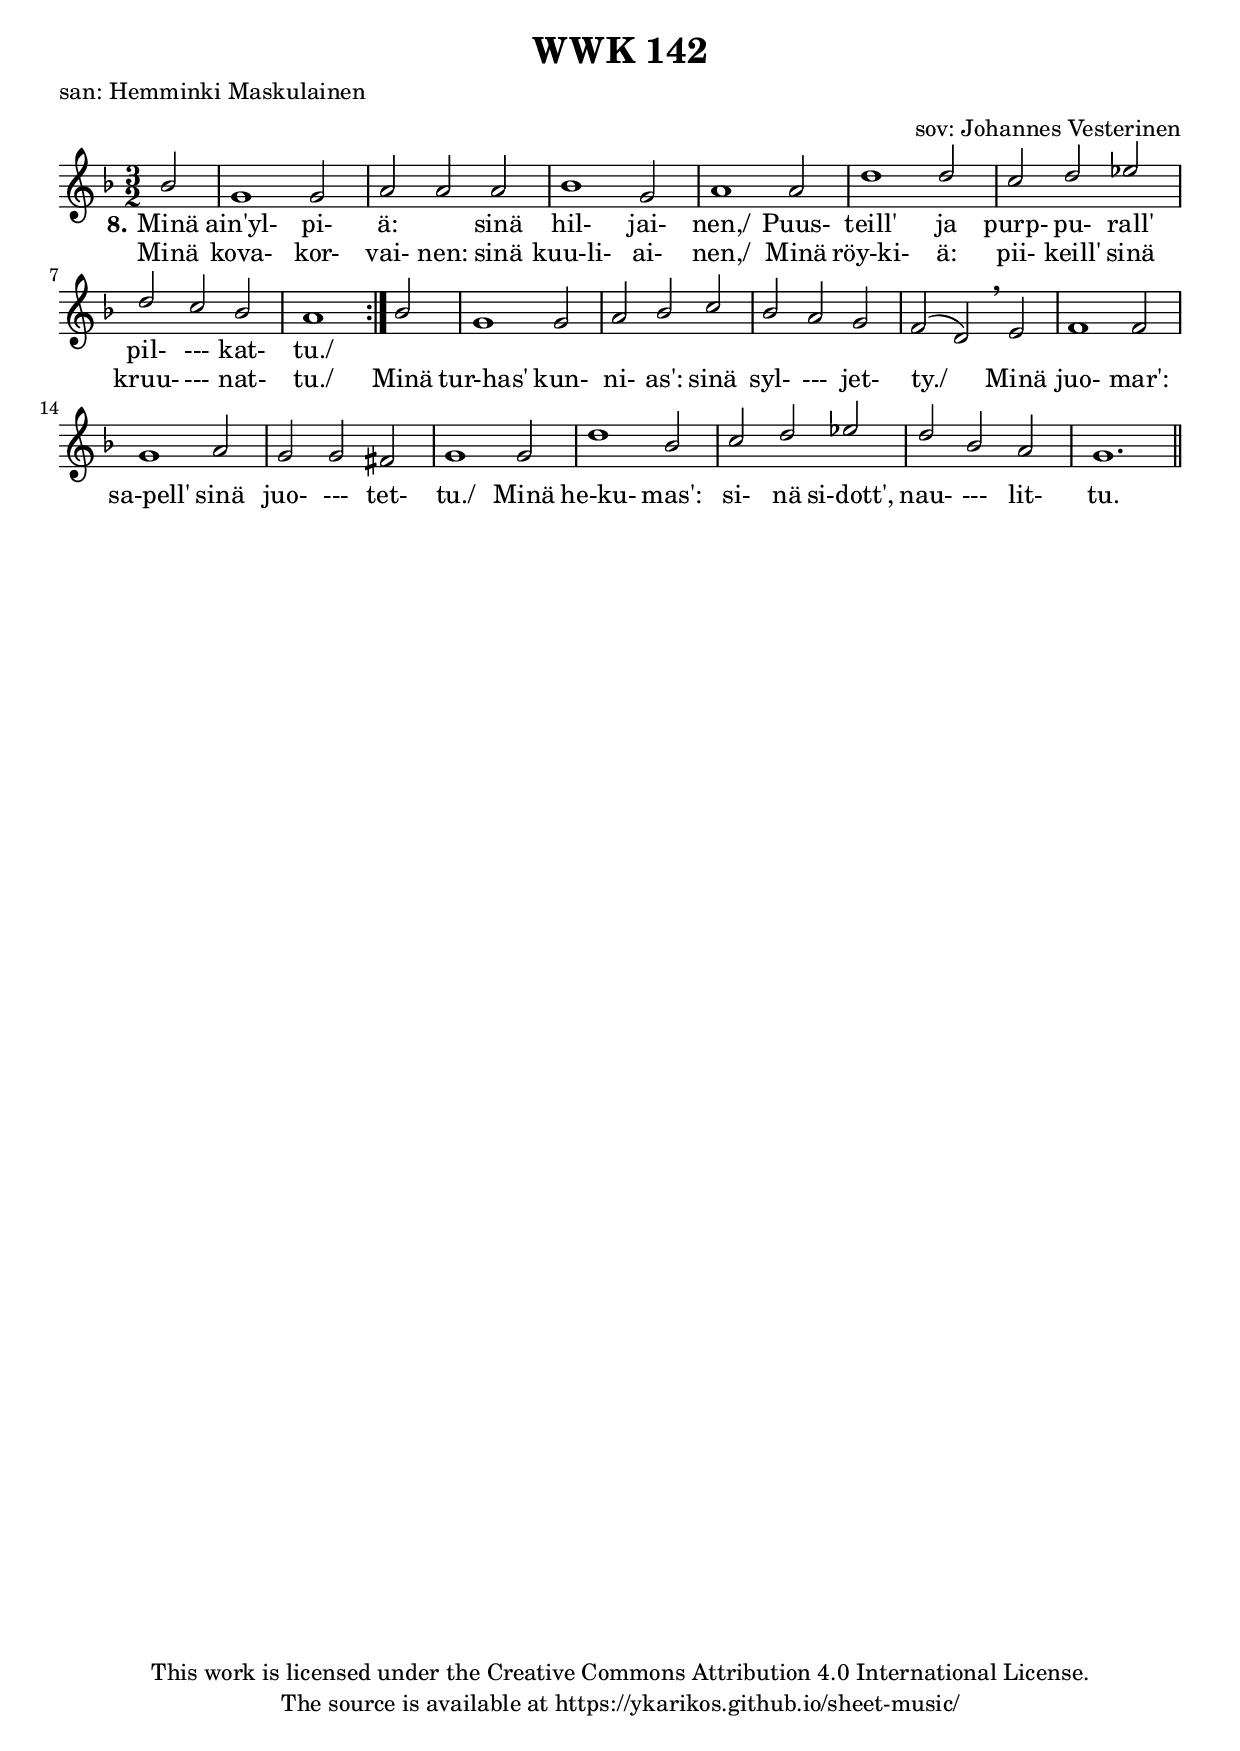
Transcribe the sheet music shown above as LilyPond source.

%% Wanhan wirsikirjan wirsi 142
%%


\include "deutsch.ly"

\version "2.18.0"

%#(set-global-staff-size 16)

\header {
    title = "WWK 142"
    poet = "san: Hemminki Maskulainen"
    arranger = "sov: Johannes Vesterinen"
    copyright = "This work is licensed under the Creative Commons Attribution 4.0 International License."
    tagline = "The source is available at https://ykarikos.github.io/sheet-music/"
}

sopMusic =   \relative c'' { 
    \key d \minor
%    \stemUp
    \time 3/2
    \partial 2*1
    \repeat volta 2 {
	b2 | g1 g2 | a2 a a | b1 g2 | a1 
    	a2 | d1 d2 | c d es | d2 c b | a1
    }
    b2 | g1 g2 | a b c | b a g | f( d) \breathe
    e | f1 f2 | g1 a2 | g2 g fis | g1
    g2 | d'1 b2 | c d es | d2 b a | 
    g1. \bar "||"
}


sanatEka = \lyricmode { 
    \set stanza = "1."
    O Je- su! kuin- kas o-let pii- nat- tu,/
    Pos- kill' pies- ty, syl- jett' ru- si- koit- tu./
}

sanatEkakerto = \lyricmode { 
	Or- jan- tap- pu- --- roill' kruu- nat- tu,/
	Sinun ruu- miis ruos- kit- tu, haa- voi- tet- tu,/
	Pur- pu- rall' pil- --- kall' nau- --- ret- tu,/
	Ve- ri pääst', kas- voist' vuo- da- tet- tu,/
	Koko ruu- mis ver- --- ta tiuk- --- --- kui.
}

sanatToka = \lyricmode { 
    \set stanza = "2."
    Ris- tin pääll' jä- se- net pin-go- te- tut,/
    Jalat, kä- det lä- pit- se lä- vis- te- tyt,/
}

sanatTokakerto = \lyricmode { 
	E- ti- kall', sa- --- pell' juo- tet- tu,/
 	Sydän rik- ki pil- --- kall' pis- --- tet- ty,/
	Julmall' Ju-ma- lan vi- --- hall' run- --- nel- tu,/
	Kylki kei- hääl' lä-pit- se tun- --- get- tu,/
	Sur- ki- all' kuo- le- mall' sur- --- mat- tu.
}

sanatNel = \lyricmode { 
    \set stanza = "4."
	Suu- sas, Chris- te, ___ ei löytty pe- tost',/
	Et si- nä, Her- --- ra, vää- rin teh- nyt,/
}

sanatNelkerto = \lyricmode { 
	Eik' ol- lut si- --- nus' yhtään ri- kost'/
	Etk' syn- nin tie- tä sinä käy- --- --- nyt:/
	Puh- das, vi- a- --- toin kai- kist' o- lit,/
	Kui- ten- kin katke- rast' kuo- --- --- lit,/
	Meidän kaik- kein ih- mis- ten e- --- des- täm'.
}


sanatKas = \lyricmode { 
    \set stanza = "8."
	Minä ain'yl- pi- ä: ___ sinä hil- jai- nen,/
	Puus- teill' ja purp- pu- rall' pil- --- kat- tu./
}

sanatKaskerto = \lyricmode { 
	Minä kova- kor- vai- nen: sinä kuu-li- ai- nen,/
	Minä röy-ki- ä: pii- keill' sinä kruu- --- nat- tu./
	Minä tur-has' kun- ni- as': sinä syl- --- jet- ty./
	Minä juo- mar': sa-pell' sinä juo- --- tet- tu./
	Minä he-ku- mas': si- nä si-dott', nau- --- lit- tu.
}

\score { 
    
    \context StaffGroup <<
	\context Staff = "women" <<
	    \context Voice = "sopranos" { \voiceOne \sopMusic }
	>>

	\lyricmode <<
%	    \lyricsto "sopranos" \new Lyrics \sanatEka
%	    \lyricsto "sopranos" \new Lyrics \sanatEkakerto
%	    \lyricsto "sopranos" \new Lyrics \sanatToka
%	    \lyricsto "sopranos" \new Lyrics \sanatTokakerto
%	    \lyricsto "sopranos" \new Lyrics \sanatNel
%	    \lyricsto "sopranos" \new Lyrics \sanatNelkerto
	    \lyricsto "sopranos" \new Lyrics \sanatKas
	    \lyricsto "sopranos" \new Lyrics \sanatKaskerto
	>>	

    >>


    \layout {
	indent = 0.0
%	line-width = 20.0\cm
%	textheight = 29.0\cm
%	interscoreline = 0\pt

%	\context {

	% a little smaller so lyrics can be closer to the staff. 
%	    \Staff
%	    \override VerticalAxisGroup.minimum-Y-extent = #'(-3 . 3) 
%	}
    }

    
  \midi {
    \tempo 2 = 180
    }


}
